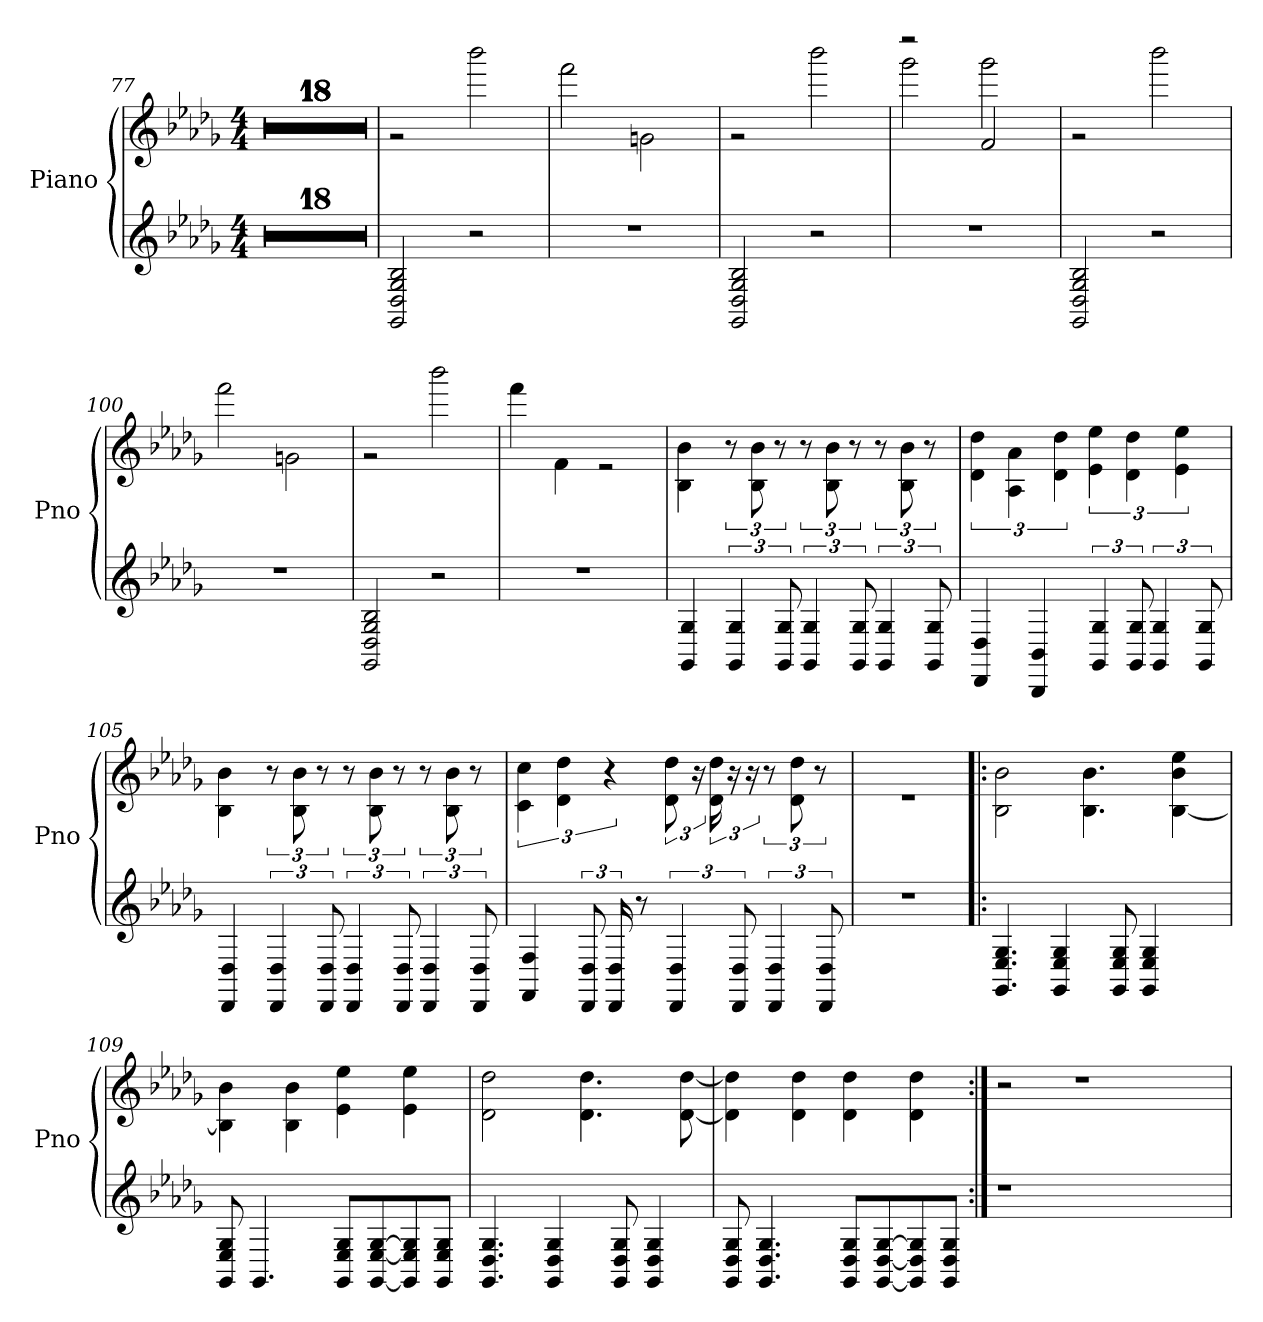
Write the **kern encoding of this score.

**kern	**kern
*part1	*part1
*staff2	*staff1
*I"Piano	*
*I'Pno	*
*clefG2	*clefG2
*k[b-e-a-d-g-]	*k[b-e-a-d-g-]
*D-:	*D-:
*M4/4	*M4/4
=77	=77
*	*^
1r	1ryy	1r
=78	=78	=78
1r	1ryy	1r
=79	=79	=79
1r	1ryy	1r
=80	=80	=80
1r	1ryy	1r
=81	=81	=81
1r	1ryy	1r
=82	=82	=82
1r	1ryy	1r
=83	=83	=83
1r	1ryy	1r
=84	=84	=84
1r	1ryy	1r
=85	=85	=85
1r	1ryy	1r
!!LO:LB:g=z	!!
=86	=86	=86
1r	1ryy	1r
=87	=87	=87
1r	1ryy	1r
=88	=88	=88
1r	1ryy	1r
=89	=89	=89
1r	1ryy	1r
=90	=90	=90
1r	1ryy	1r
=91	=91	=91
1r	1ryy	1r
=92	=92	=92
1r	1ryy	1r
=93	=93	=93
1r	1ryy	1r
=94	=94	=94
1r	1ryy	1r
=95	=95	=95
2GG-/ 2D-/ 2G-/ 2B-/	1ryy	2r
2r	.	2bbb-\
=96	=96	=96
1r	1ryy	2fff\
.	.	2gn\
=97	=97	=97
2GG-/ 2D-/ 2G-/ 2B-/	1ryy	2r
2r	.	2bbb-\
=98	=98	=98
1r	2r	2ggg-\
.	2f/	2ggg-\
=99	=99	=99
2GG-/ 2D-/ 2G-/ 2B-/	1ryy	2r
2r	.	2bbb-\
!!LO:PB:g=z	!!
=100	=100	=100
1r	1ryy	2fff\
.	.	2gn\
=101	=101	=101
2GG-/ 2D-/ 2G-/ 2B-/	1ryy	2r
2r	.	2bbb-\
=102	=102	=102
1r	1ryy	4fff\
.	.	4f\
.	.	2r
=103	=103	=103
320ryy	1ryy	4B-\ 4b-\
4GG-/ 4G-/	.	.
.	.	12r
6GG-/ 6G-/	.	.
.	.	12B-\ 12b-\
.	.	12r
12GG-/ 12G-/	.	.
.	.	12r
6GG-/ 6G-/	.	.
.	.	12B-\ 12b-\
.	.	12r
12GG-/ 12G-/	.	.
.	.	12r
6GG-/ 6G-/	.	.
.	.	12B-\ 12b-\
.	.	12r
12GG-/ 12G-/	.	.
.	64ryy	64ryy
!LO:N:vis=128	!	!
80ryy	.	.
=104	=104	=104
480..ryy	1ryy	6d-\ 6dd-\
4DD-/ 4D-/	.	.
.	.	6A-\ 6a-\
4BBB-/ 4BB-/	.	.
.	.	6d-\ 6dd-\
.	.	6e-\ 6ee-\
6GG-/ 6G-/	.	.
.	.	6d-\ 6dd-\
12GG-/ 12G-/	.	.
6GG-/ 6G-/	.	.
.	.	6e-\ 6ee-\
12GG-/ 12G-/	.	.
.	64ryy	64ryy
!LO:N:vis=128	!	!
1920%23ryy	.	.
!!LO:LB:g=z	!!
=105	=105	=105
320ryy	1ryy	4B-\ 4b-\
4DD-/ 4D-/	.	.
.	.	12r
6DD-/ 6D-/	.	.
.	.	12B-\ 12b-\
.	.	12r
12DD-/ 12D-/	.	.
.	.	12r
6DD-/ 6D-/	.	.
.	.	12B-\ 12b-\
.	.	12r
12DD-/ 12D-/	.	.
.	.	12r
6DD-/ 6D-/	.	.
.	.	12B-\ 12b-\
.	.	12r
12DD-/ 12D-/	.	.
.	64ryy	64ryy
!LO:N:vis=128	!	!
80ryy	.	.
=106	=106	=106
!LO:N:vis=256	!	!
1920%11ryy	1ryy	6c\ 6cc\
4FF/ 4F/	.	.
.	.	6d-\ 6dd-\
12DD-/ 12D-/	.	.
.	.	6r
24DD-/ 24D-/	.	.
8r	.	.
.	.	12d-\ 12dd-\
6DD-/ 6D-/	.	.
.	.	24r
.	.	24d-\ 24dd-\
.	.	24r
12DD-/ 12D-/	.	.
.	.	24r
.	.	12r
6DD-/ 6D-/	.	.
.	.	12d-\ 12dd-\
.	.	12r
12DD-/ 12D-/	.	.
.	64ryy	64ryy
!LO:N:vis=128	!	!
1920%19ryy	.	.
=107	=107	=107
1r	1ryy	1r
!!LO:LB:g=z	!!
=108!|:	=108!|:	=108!|:
4.GG-/ 4.E-/ 4.G-/	1ryy	2B-\ 2b-\
4GG-/ 4E-/ 4G-/	.	.
.	.	4.B-\ 4.b-\
8GG-/ 8E-/ 8G-/	.	.
4GG-/ 4E-/ 4G-/	.	.
.	.	[4B-\ 4b-\ 4ee-\
8ryy	8ryy	.
=109	=109	=109
8GG-/ 8E-/ 8G-/	1ryy	4B-\] 4b-\
4.GG-/	.	.
.	.	4B-\ 4b-\
8GG-/ 8E-/ 8G-/L	.	4e-\ 4ee-\
[8GG-/ [8E-/ [8G-/	.	.
8GG-/] 8E-/] 8G-/]	.	4e-\ 4ee-\
8GG-/ 8E-/ 8G-/J	.	.
=110	=110	=110
4.GG-/ 4.D-/ 4.G-/	1ryy	2d-\ 2dd-\
4GG-/ 4D-/ 4G-/	.	.
.	.	4.d-\ 4.dd-\
8GG-/ 8D-/ 8G-/	.	.
4GG-/ 4D-/ 4G-/	.	.
.	.	[8d-\ [8dd-\
=111	=111	=111
8GG-/ 8D-/ 8G-/	1ryy	4d-\] 4dd-\]
4.GG-/ 4.D-/ 4.G-/	.	.
.	.	4d-\ 4dd-\
8GG-/ 8D-/ 8G-/L	.	4d-\ 4dd-\
[8GG-/ [8D-/ [8G-/	.	.
8GG-/] 8D-/] 8G-/]	.	4d-\ 4dd-\
8GG-/ 8D-/ 8G-/J	.	.
!!LO:LB:g=z	!!
=112:|!	=112:|!	=112:|!
1r	1ryy	2r
.	.	1r
2ryy	2ryy	.
*	*v	*v
=	=
*-	*-
